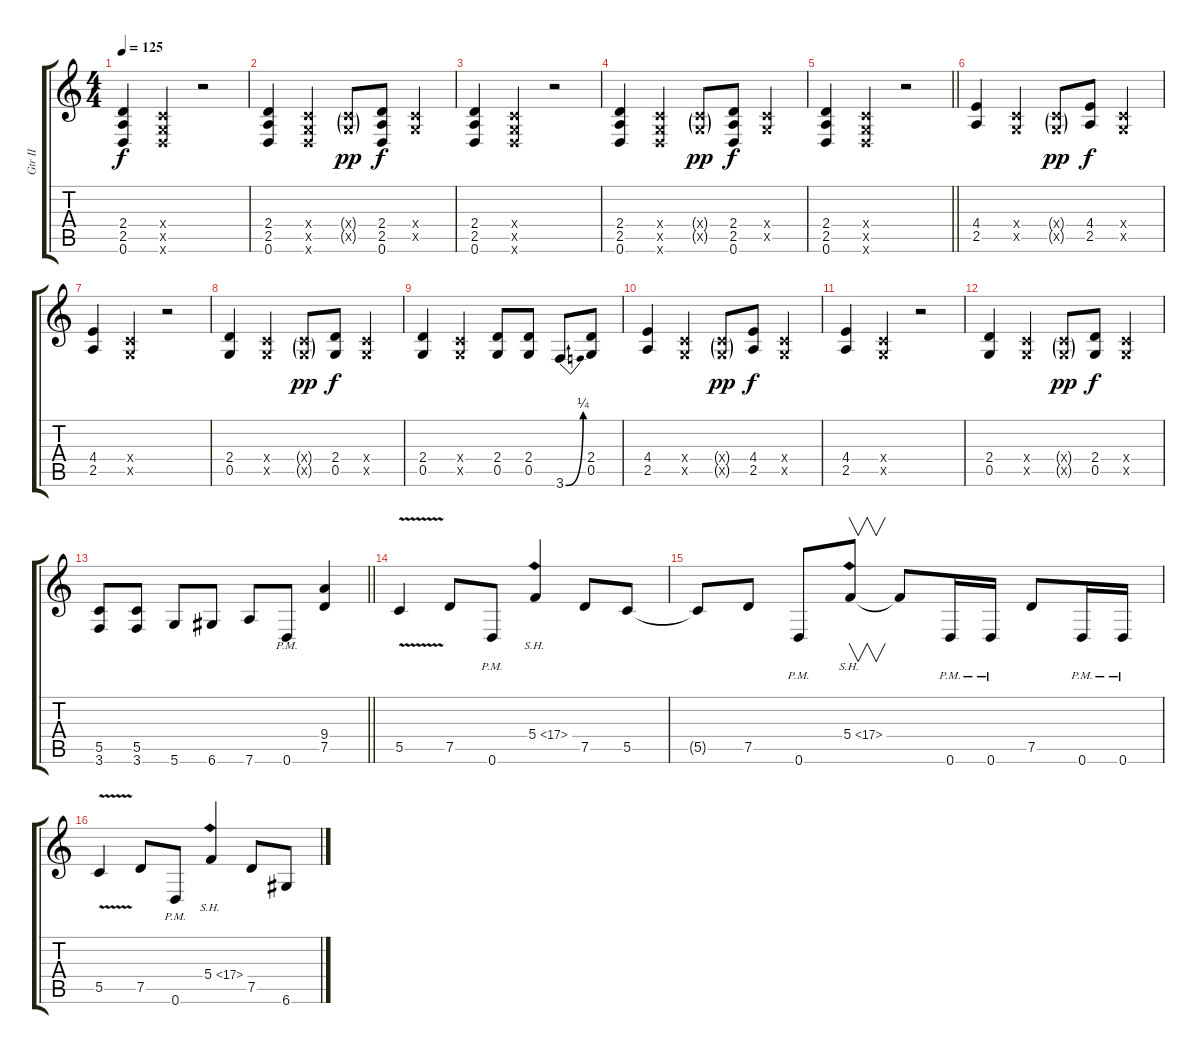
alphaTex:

\track ("Gtr II" "Gtr II") {instrument overdrivenguitar}
\staff {score tabs}
\tuning (D4 A3 F3 C3 G2 D2) {hide}
\ts (4 4)
\tempo 125
\clef g2
\ks c
(2.4 2.5 0.6).4{dy f} (0.4{x} 0.5{x} 0.6{x}).4 r.2 |
(2.4 2.5 0.6).4 (0.4{x} 0.5{x} 0.6{x}).4 (0.4{g x} 0.5{g x}).8{dy pp} (2.4 2.5 0.6).8{dy f} (0.4{x} 0.5{x}).4 |
(2.4 2.5 0.6).4 (0.4{x} 0.5{x} 0.6{x}).4 r.2 |
(2.4 2.5 0.6).4 (0.4{x} 0.5{x} 0.6{x}).4 (0.4{g x} 0.5{g x}).8{dy pp} (2.4 2.5 0.6).8{dy f} (0.4{x} 0.5{x}).4 |
\barLineRight lightlight
(2.4 2.5 0.6).4 (0.4{x} 0.5{x} 0.6{x}).4 r.2 |
(4.4 2.5).4 (0.4{x} 0.5{x}).4 (0.4{g x} 0.5{g x}).8{dy pp} (4.4 2.5).8{dy f} (0.4{x} 0.5{x}).4 |
(4.4 2.5).4 (0.4{x} 0.5{x}).4 r.2 |
(2.4 0.5).4 (0.4{x} 0.5{x}).4 (0.4{g x} 0.5{g x}).8{dy pp} (2.4 0.5).8{dy f} (0.4{x} 0.5{x}).4 |
(2.4 0.5).4 (0.4{x} 0.5{x}).4 (2.4 0.5).8 (2.4 0.5).8 3.6{be (bend 0 0 60 1)}.8 (2.4 0.5).8 |
(4.4 2.5).4 (0.4{x} 0.5{x}).4 (0.4{g x} 0.5{g x}).8{dy pp} (4.4 2.5).8{dy f} (0.4{x} 0.5{x}).4 |
(4.4 2.5).4 (0.4{x} 0.5{x}).4 r.2 |
(2.4 0.5).4 (0.4{x} 0.5{x}).4 (0.4{g x} 0.5{g x}).8{dy pp} (2.4 0.5).8{dy f} (0.4{x} 0.5{x}).4 |
\barLineRight lightlight
(5.5 3.6).8 (5.5 3.6).8 5.6.8 6.6.8 7.6.8 0.6{pm}.8 (9.4 7.5).4 |
5.5{v}.4{volume 14} 7.5.8 0.6{pm}.8 5.4{sh 12}.4 7.5.8 5.5.8 |
5.5{t}.8 7.5.8 0.6{pm}.8 5.4{sh 12}.8{v} 5.4{t}.8 0.6{pm}.16 0.6{pm}.16 7.5.8 0.6{pm}.16 0.6{pm}.16 |
5.5{v}.4 7.5.8 0.6{pm}.8 5.4{sh 12}.4 7.5.8 6.6.8
